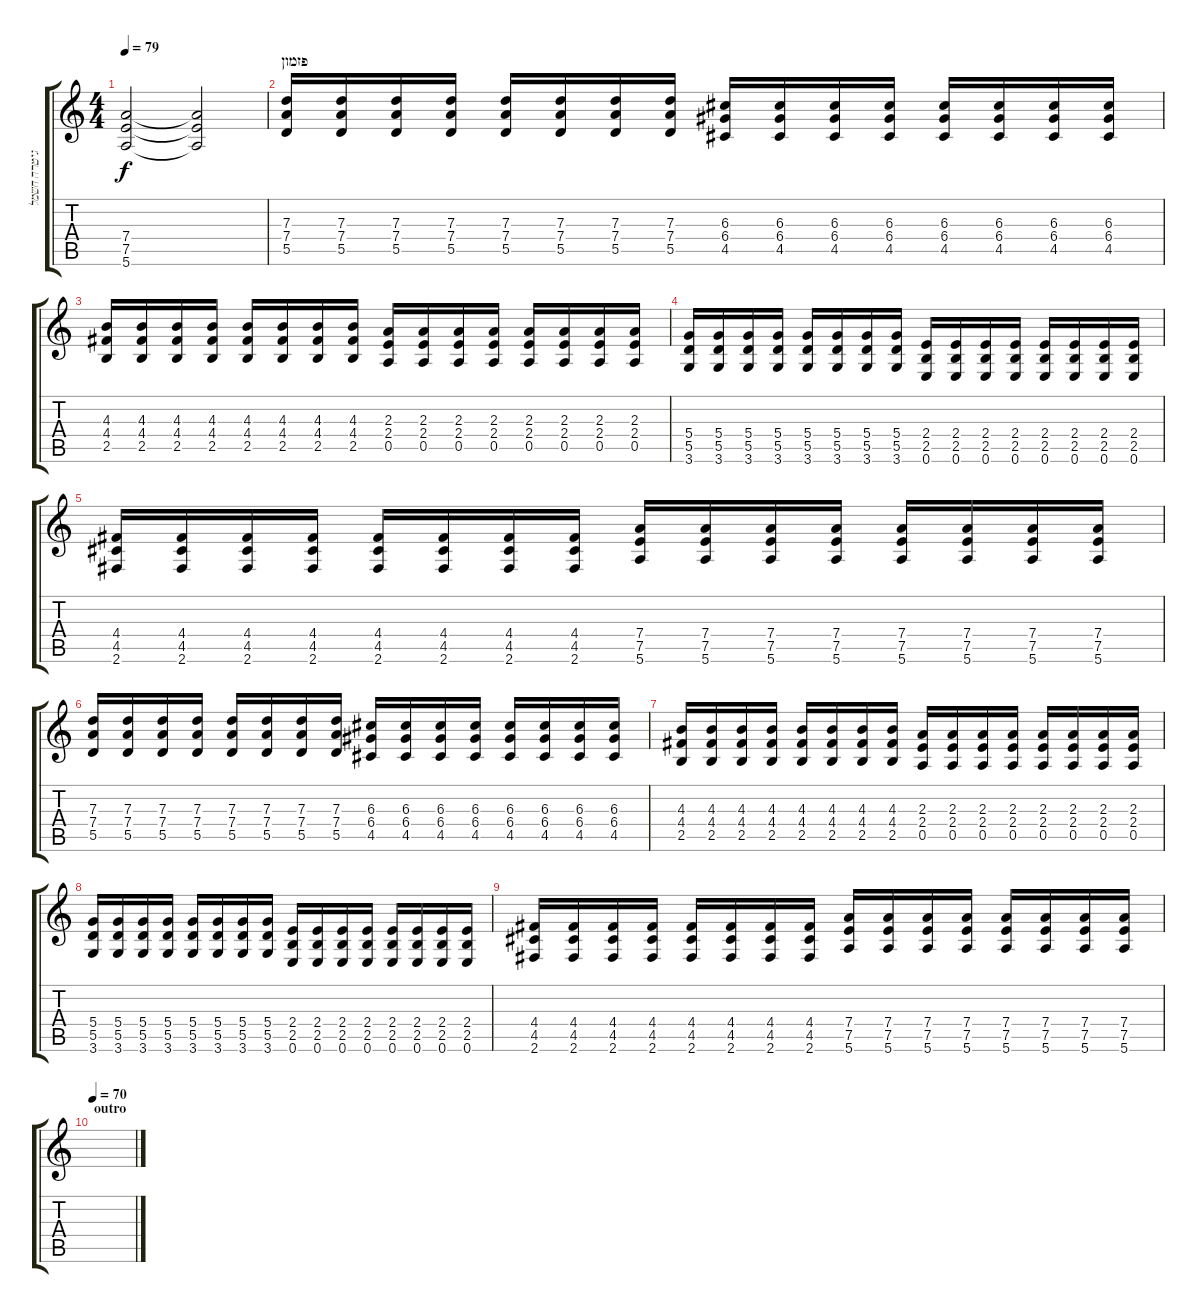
\track ("גיטרה חשמלית" "גיטרה חשמל") {instrument overdrivenguitar}
\staff {score tabs}
\tuning (E4 B3 G3 D3 A2 E2) {hide}
\ts (4 4)
\tempo 79
\clef g2
\ks c
(7.4 7.5 5.6).2{dy f} (7.4{t} 7.5{t} 5.6{t}).2 |
\section ("" "פזמון")
(7.3 7.4 5.5).16 (7.3 7.4 5.5).16 (7.3 7.4 5.5).16 (7.3 7.4 5.5).16 (7.3 7.4 5.5).16 (7.3 7.4 5.5).16 (7.3 7.4 5.5).16 (7.3 7.4 5.5).16 (6.3 6.4 4.5).16 (6.3 6.4 4.5).16 (6.3 6.4 4.5).16 (6.3 6.4 4.5).16 (6.3 6.4 4.5).16 (6.3 6.4 4.5).16 (6.3 6.4 4.5).16 (6.3 6.4 4.5).16 |
(4.3 4.4 2.5).16 (4.3 4.4 2.5).16 (4.3 4.4 2.5).16 (4.3 4.4 2.5).16 (4.3 4.4 2.5).16 (4.3 4.4 2.5).16 (4.3 4.4 2.5).16 (4.3 4.4 2.5).16 (2.3 2.4 0.5).16 (2.3 2.4 0.5).16 (2.3 2.4 0.5).16 (2.3 2.4 0.5).16 (2.3 2.4 0.5).16 (2.3 2.4 0.5).16 (2.3 2.4 0.5).16 (2.3 2.4 0.5).16 |
(5.4 5.5 3.6).16 (5.4 5.5 3.6).16 (5.4 5.5 3.6).16 (5.4 5.5 3.6).16 (5.4 5.5 3.6).16 (5.4 5.5 3.6).16 (5.4 5.5 3.6).16 (5.4 5.5 3.6).16 (2.4 2.5 0.6).16 (2.4 2.5 0.6).16 (2.4 2.5 0.6).16 (2.4 2.5 0.6).16 (2.4 2.5 0.6).16 (2.4 2.5 0.6).16 (2.4 2.5 0.6).16 (2.4 2.5 0.6).16 |
(4.4 4.5 2.6).16 (4.4 4.5 2.6).16 (4.4 4.5 2.6).16 (4.4 4.5 2.6).16 (4.4 4.5 2.6).16 (4.4 4.5 2.6).16 (4.4 4.5 2.6).16 (4.4 4.5 2.6).16 (7.4 7.5 5.6).16 (7.4 7.5 5.6).16 (7.4 7.5 5.6).16 (7.4 7.5 5.6).16 (7.4 7.5 5.6).16 (7.4 7.5 5.6).16 (7.4 7.5 5.6).16 (7.4 7.5 5.6).16 |
(7.3 7.4 5.5).16 (7.3 7.4 5.5).16 (7.3 7.4 5.5).16 (7.3 7.4 5.5).16 (7.3 7.4 5.5).16 (7.3 7.4 5.5).16 (7.3 7.4 5.5).16 (7.3 7.4 5.5).16 (6.3 6.4 4.5).16 (6.3 6.4 4.5).16 (6.3 6.4 4.5).16 (6.3 6.4 4.5).16 (6.3 6.4 4.5).16 (6.3 6.4 4.5).16 (6.3 6.4 4.5).16 (6.3 6.4 4.5).16 |
(4.3 4.4 2.5).16 (4.3 4.4 2.5).16 (4.3 4.4 2.5).16 (4.3 4.4 2.5).16 (4.3 4.4 2.5).16 (4.3 4.4 2.5).16 (4.3 4.4 2.5).16 (4.3 4.4 2.5).16 (2.3 2.4 0.5).16 (2.3 2.4 0.5).16 (2.3 2.4 0.5).16 (2.3 2.4 0.5).16 (2.3 2.4 0.5).16 (2.3 2.4 0.5).16 (2.3 2.4 0.5).16 (2.3 2.4 0.5).16 |
(5.4 5.5 3.6).16 (5.4 5.5 3.6).16 (5.4 5.5 3.6).16 (5.4 5.5 3.6).16 (5.4 5.5 3.6).16 (5.4 5.5 3.6).16 (5.4 5.5 3.6).16 (5.4 5.5 3.6).16 (2.4 2.5 0.6).16 (2.4 2.5 0.6).16 (2.4 2.5 0.6).16 (2.4 2.5 0.6).16 (2.4 2.5 0.6).16 (2.4 2.5 0.6).16 (2.4 2.5 0.6).16 (2.4 2.5 0.6).16 |
(4.4 4.5 2.6).16 (4.4 4.5 2.6).16 (4.4 4.5 2.6).16 (4.4 4.5 2.6).16 (4.4 4.5 2.6).16 (4.4 4.5 2.6).16 (4.4 4.5 2.6).16 (4.4 4.5 2.6).16 (7.4 7.5 5.6).16 (7.4 7.5 5.6).16 (7.4 7.5 5.6).16 (7.4 7.5 5.6).16 (7.4 7.5 5.6).16 (7.4 7.5 5.6).16 (7.4 7.5 5.6).16 (7.4 7.5 5.6).16 |
\section ("" "outro")
\tempo 70
